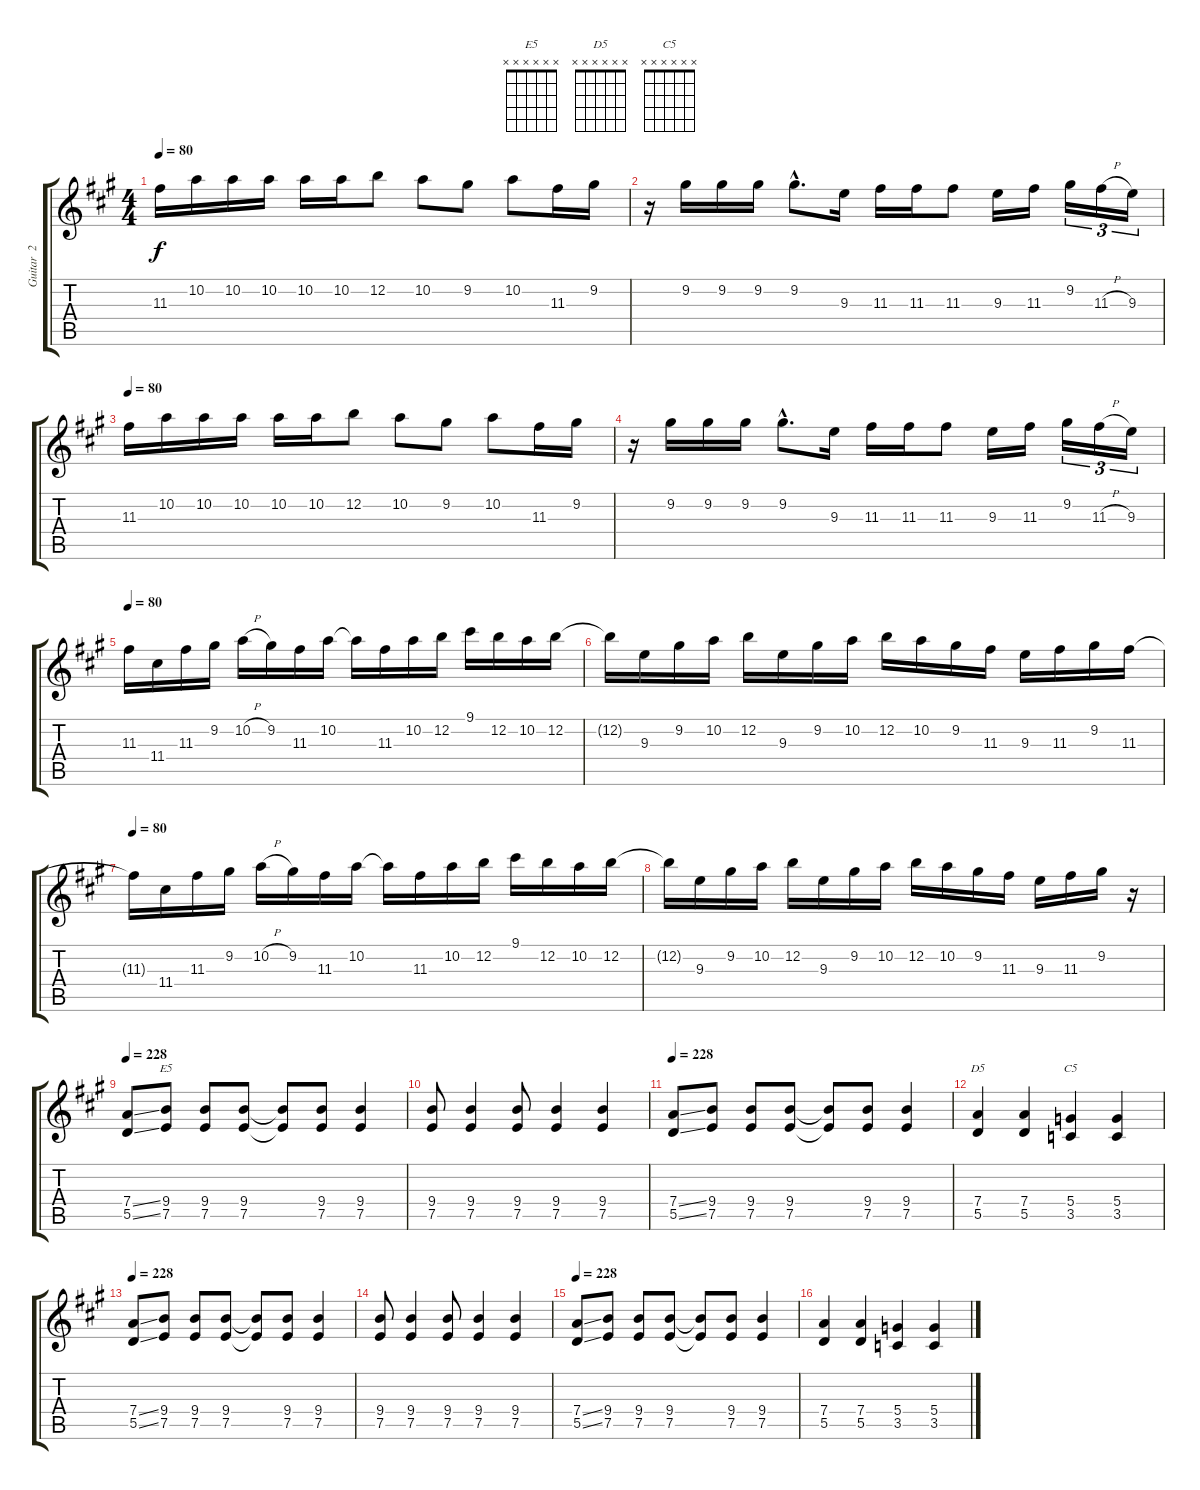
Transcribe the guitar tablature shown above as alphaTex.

\track (" Guitar  2 (Dave)" " Guitar  2") {instrument distortionguitar}
\staff {score tabs}
\tuning (E4 B3 G3 D3 A2 E2) {hide}
\chord ("E5" x x x x x x) {firstfret 0}
\chord ("D5" x x x x x x) {firstfret 0}
\chord ("C5" x x x x x x) {firstfret 0}
\ts (4 4)
\tempo 80
\clef g2
\ks f#minor
11.3.16{dy f} 10.2.16 10.2.16 10.2.16 10.2.16 10.2.16 12.2.8 10.2.8 9.2.8 10.2.8 11.3.16 9.2.16 |
r.16 9.2.16 9.2.16 9.2.16 9.2{hac}.8{d} 9.3.16 11.3.16 11.3.16 11.3.8 9.3.16 11.3.16 9.2.16{tu (3 2)} 11.3{h}.16{tu (3 2)} 9.3.16{tu (3 2)} |
\tempo 80
11.3.16 10.2.16 10.2.16 10.2.16 10.2.16 10.2.16 12.2.8 10.2.8 9.2.8 10.2.8 11.3.16 9.2.16 |
r.16 9.2.16 9.2.16 9.2.16 9.2{hac}.8{d} 9.3.16 11.3.16 11.3.16 11.3.8 9.3.16 11.3.16 9.2.16{tu (3 2)} 11.3{h}.16{tu (3 2)} 9.3.16{tu (3 2)} |
\tempo 80
11.3.16 11.4.16 11.3.16 9.2.16 10.2{h}.16 9.2.16 11.3.16 10.2.16 10.2{t}.16 11.3.16 10.2.16 12.2.16 9.1.16 12.2.16 10.2.16 12.2.16 |
12.2{t}.16 9.3.16 9.2.16 10.2.16 12.2.16 9.3.16 9.2.16 10.2.16 12.2.16 10.2.16 9.2.16 11.3.16 9.3.16 11.3.16 9.2.16 11.3.16 |
\tempo 80
11.3{t}.16 11.4.16 11.3.16 9.2.16 10.2{h}.16 9.2.16 11.3.16 10.2.16 10.2{t}.16 11.3.16 10.2.16 12.2.16 9.1.16 12.2.16 10.2.16 12.2.16 |
12.2{t}.16 9.3.16 9.2.16 10.2.16 12.2.16 9.3.16 9.2.16 10.2.16 12.2.16 10.2.16 9.2.16 11.3.16 9.3.16 11.3.16 9.2.16 r.16 |
\tempo 228
(7.4{ss} 5.5{ss}).8 (9.4 7.5).8{ch "E5"} (9.4 7.5).8 (9.4 7.5).8 (9.4{t} 7.5{t}).8 (9.4 7.5).8 (9.4 7.5).4 |
(9.4 7.5).8 (9.4 7.5).4 (9.4 7.5).8 (9.4 7.5).4 (9.4 7.5).4 |
\tempo 228
(7.4{ss} 5.5{ss}).8 (9.4 7.5).8 (9.4 7.5).8 (9.4 7.5).8 (9.4{t} 7.5{t}).8 (9.4 7.5).8 (9.4 7.5).4 |
(7.4 5.5).4{ch "D5"} (7.4 5.5).4 (5.4 3.5).4{ch "C5"} (5.4 3.5).4 |
\tempo 228
(7.4{ss} 5.5{ss}).8 (9.4 7.5).8 (9.4 7.5).8 (9.4 7.5).8 (9.4{t} 7.5{t}).8 (9.4 7.5).8 (9.4 7.5).4 |
(9.4 7.5).8 (9.4 7.5).4 (9.4 7.5).8 (9.4 7.5).4 (9.4 7.5).4 |
\tempo 228
(7.4{ss} 5.5{ss}).8 (9.4 7.5).8 (9.4 7.5).8 (9.4 7.5).8 (9.4{t} 7.5{t}).8 (9.4 7.5).8 (9.4 7.5).4 |
(7.4 5.5).4 (7.4 5.5).4 (5.4 3.5).4 (5.4 3.5).4
